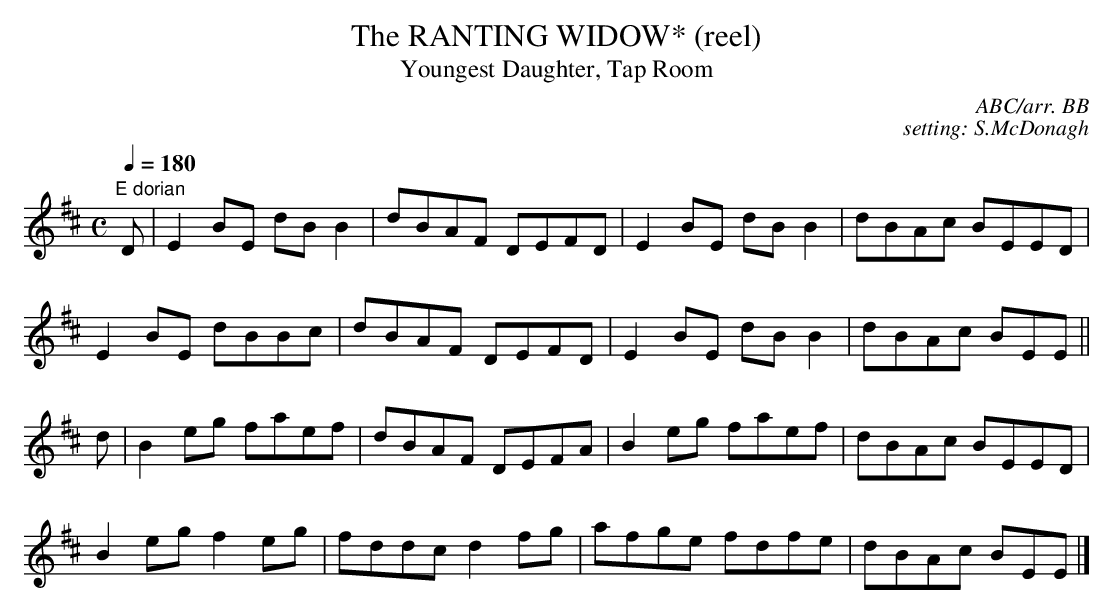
X:1
T:RANTING WIDOW* (reel), The
T:Youngest Daughter, Tap Room
C:ABC/arr. BB
C:setting: S.McDonagh
L:1/8
M:C
Q:1/4=180
K:D
"E dorian"
D|E2BE dBB2|dBAF DEFD|E2BE dBB2|dBAc BEED|
E2BE dBBc|dBAF DEFD|E2BE dBB2|dBAc BEE||
d|B2eg faef|dBAF DEFA|B2eg faef|dBAc BEED|
B2eg f2eg|fddc d2fg|afge fdfe|dBAc BEE|]
